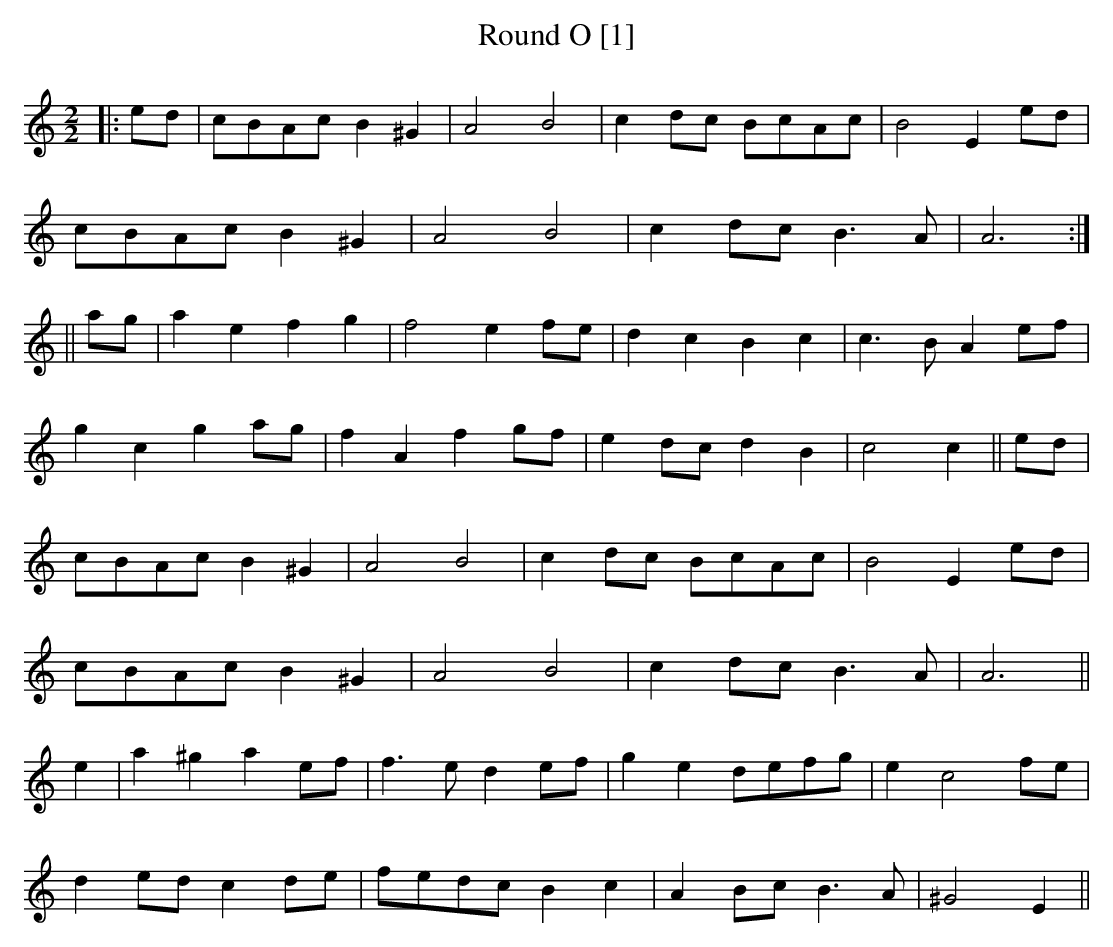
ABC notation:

X:1
T:Round O [1]
M:2/2
L:1/8
K:Amin
|: ed | cBAc B2 ^G2 | A4 B4 | c2 dc BcAc | B4 E2 ed |
cBAc B2 ^G2 | A4 B4 | c2 dc B3A | A6 :|
|| ag | a2e2f2g2 | f4 e2 fe | d2 c2 B2 c2 | c3B A2 ef |
g2 c2 g2 ag | f2 A2 f2 gf | e2 dc d2 B2 | c4 c2 || ed |
cBAc B2 ^G2 | A4 B4 | c2 dc BcAc | B4 E2 ed |
cBAc B2 ^G2 | A4 B4 | c2 dc B3A | A6 ||
e2 | a2 ^g2 a2 ef | f3e d2 ef | g2 e2 defg | e2 c4 fe |
d2 ed c2 de | fedc B2 c2 | A2 Bc B3A | ^G4 E2 ||
